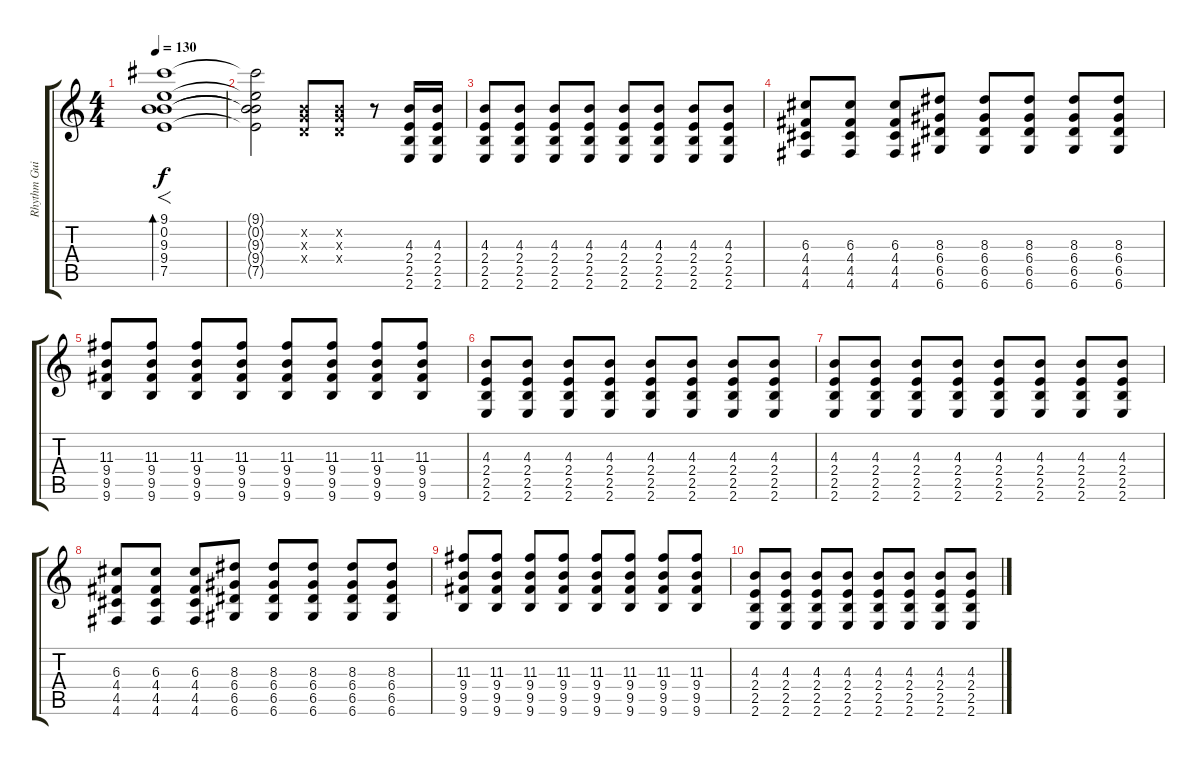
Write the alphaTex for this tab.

\track ("Rhythm Guitar" "Rhythm Gui") {instrument overdrivenguitar}
\staff {score tabs}
\tuning (E4 B3 G3 D3 A2 D2) {hide}
\ts (4 4)
\tempo 130
\clef g2
\ks c
(9.1 0.2 9.3 9.4 7.5).1{f bd 60 dy f instrument overdrivenguitar} |
(9.1{t} 0.2{t} 9.3{t} 9.4{t} 7.5{t}).2 (0.2{x} 0.3{x} 0.4{x}).8 (0.2{x} 0.3{x} 0.4{x}).8 r.8 (4.3 2.4 2.5 2.6).16 (4.3 2.4 2.5 2.6).16 |
(4.3 2.4 2.5 2.6).8 (4.3 2.4 2.5 2.6).8 (4.3 2.4 2.5 2.6).8 (4.3 2.4 2.5 2.6).8 (4.3 2.4 2.5 2.6).8 (4.3 2.4 2.5 2.6).8 (4.3 2.4 2.5 2.6).8 (4.3 2.4 2.5 2.6).8 |
(6.3 4.4 4.5 4.6).8 (6.3 4.4 4.5 4.6).8 (6.3 4.4 4.5 4.6).8 (8.3 6.4 6.5 6.6).8 (8.3 6.4 6.5 6.6).8 (8.3 6.4 6.5 6.6).8 (8.3 6.4 6.5 6.6).8 (8.3 6.4 6.5 6.6).8 |
(11.3 9.4 9.5 9.6).8 (11.3 9.4 9.5 9.6).8 (11.3 9.4 9.5 9.6).8 (11.3 9.4 9.5 9.6).8 (11.3 9.4 9.5 9.6).8 (11.3 9.4 9.5 9.6).8 (11.3 9.4 9.5 9.6).8 (11.3 9.4 9.5 9.6).8 |
(4.3 2.4 2.5 2.6).8 (4.3 2.4 2.5 2.6).8 (4.3 2.4 2.5 2.6).8 (4.3 2.4 2.5 2.6).8 (4.3 2.4 2.5 2.6).8 (4.3 2.4 2.5 2.6).8 (4.3 2.4 2.5 2.6).8 (4.3 2.4 2.5 2.6).8 |
(4.3 2.4 2.5 2.6).8 (4.3 2.4 2.5 2.6).8 (4.3 2.4 2.5 2.6).8 (4.3 2.4 2.5 2.6).8 (4.3 2.4 2.5 2.6).8 (4.3 2.4 2.5 2.6).8 (4.3 2.4 2.5 2.6).8 (4.3 2.4 2.5 2.6).8 |
(6.3 4.4 4.5 4.6).8 (6.3 4.4 4.5 4.6).8 (6.3 4.4 4.5 4.6).8 (8.3 6.4 6.5 6.6).8 (8.3 6.4 6.5 6.6).8 (8.3 6.4 6.5 6.6).8 (8.3 6.4 6.5 6.6).8 (8.3 6.4 6.5 6.6).8 |
(11.3 9.4 9.5 9.6).8 (11.3 9.4 9.5 9.6).8 (11.3 9.4 9.5 9.6).8 (11.3 9.4 9.5 9.6).8 (11.3 9.4 9.5 9.6).8 (11.3 9.4 9.5 9.6).8 (11.3 9.4 9.5 9.6).8 (11.3 9.4 9.5 9.6).8 |
(4.3 2.4 2.5 2.6).8 (4.3 2.4 2.5 2.6).8 (4.3 2.4 2.5 2.6).8 (4.3 2.4 2.5 2.6).8 (4.3 2.4 2.5 2.6).8 (4.3 2.4 2.5 2.6).8 (4.3 2.4 2.5 2.6).8 (4.3 2.4 2.5 2.6).8
